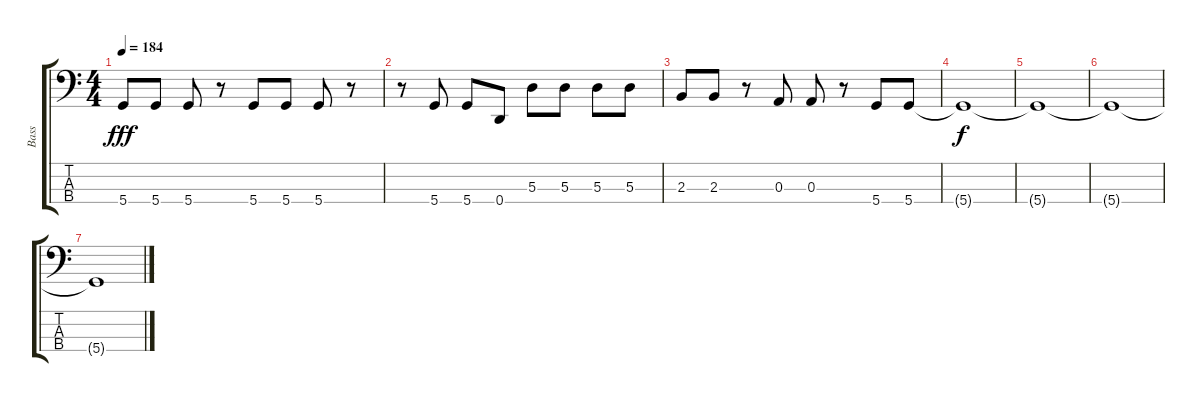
\track ("Bass" "Bass") {instrument electricbassfinger}
\staff {score tabs}
\tuning (G2 D2 A1 D1) {hide}
\ts (4 4)
\tempo 184
\clef f4
\ks c
5.4.8{dy fff} 5.4.8 5.4.8 r.8 5.4.8 5.4.8 5.4.8 r.8 |
r.8 5.4.8 5.4.8 0.4.8 5.3.8 5.3.8 5.3.8 5.3.8 |
2.3.8 2.3.8 r.8 0.3.8 0.3.8 r.8 5.4.8 5.4.8 |
5.4{t}.1{dy f volume 0} |
5.4{t}.1 |
5.4{t}.1 |
5.4{t}.1
